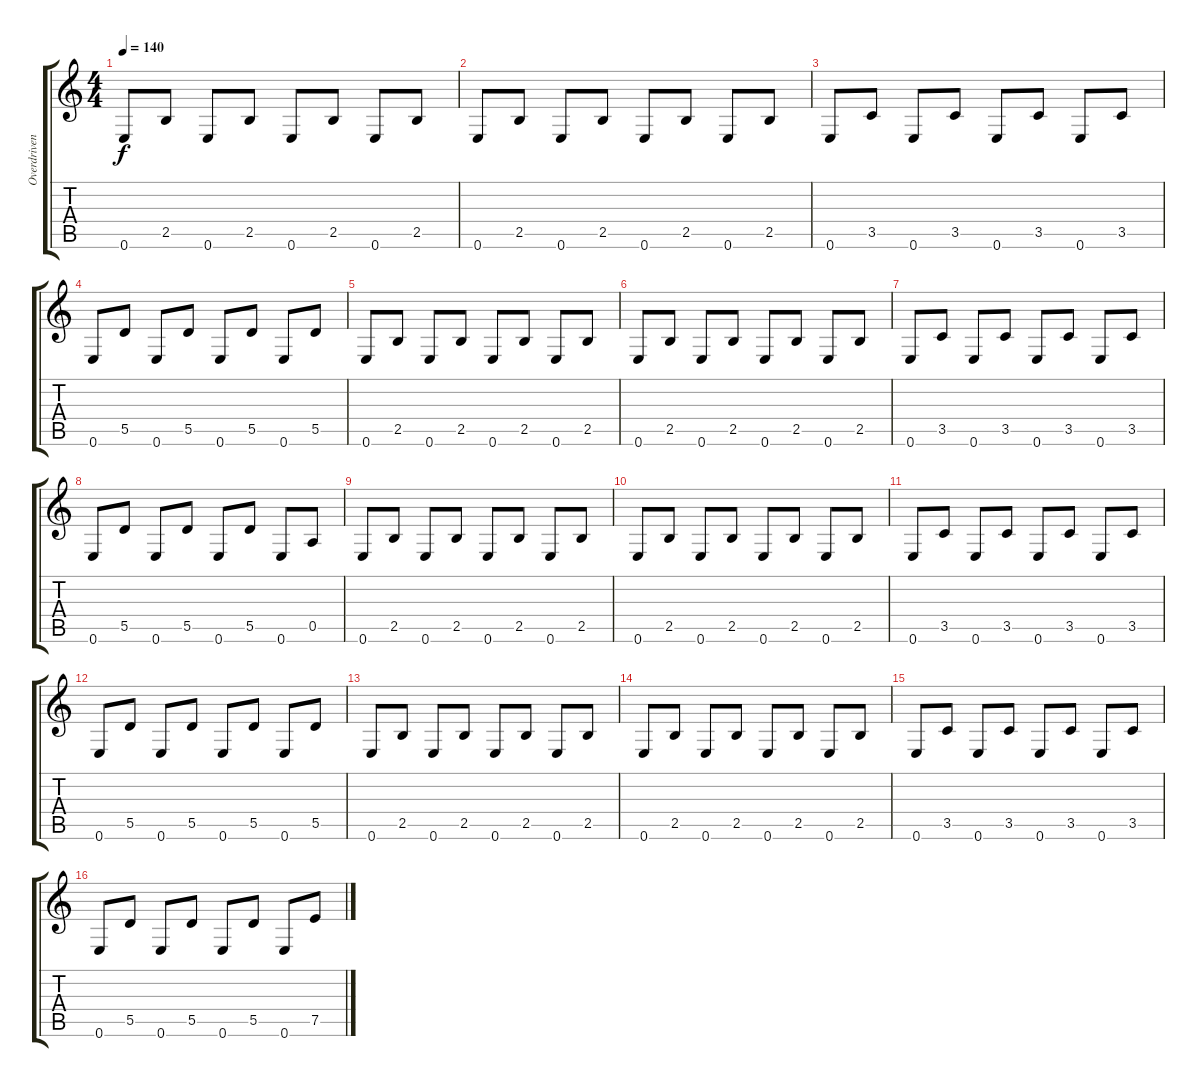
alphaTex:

\track ("Overdriven Gtr." "Overdriven") {instrument overdrivenguitar}
\staff {score tabs}
\tuning (E4 B3 G3 D3 A2 E2) {hide}
\ts (4 4)
\tempo 140
\clef g2
\ks c
0.6.8{dy f instrument overdrivenguitar} 2.5.8 0.6.8 2.5.8 0.6.8 2.5.8 0.6.8 2.5.8 |
0.6.8 2.5.8 0.6.8 2.5.8 0.6.8 2.5.8 0.6.8 2.5.8 |
0.6.8 3.5.8 0.6.8 3.5.8 0.6.8 3.5.8 0.6.8 3.5.8 |
0.6.8 5.5.8 0.6.8 5.5.8 0.6.8 5.5.8 0.6.8 5.5.8 |
0.6.8 2.5.8 0.6.8 2.5.8 0.6.8 2.5.8 0.6.8 2.5.8 |
0.6.8 2.5.8 0.6.8 2.5.8 0.6.8 2.5.8 0.6.8 2.5.8 |
0.6.8 3.5.8 0.6.8 3.5.8 0.6.8 3.5.8 0.6.8 3.5.8 |
0.6.8 5.5.8 0.6.8 5.5.8 0.6.8 5.5.8 0.6.8 0.5.8 |
0.6.8 2.5.8 0.6.8 2.5.8 0.6.8 2.5.8 0.6.8 2.5.8 |
0.6.8 2.5.8 0.6.8 2.5.8 0.6.8 2.5.8 0.6.8 2.5.8 |
0.6.8 3.5.8 0.6.8 3.5.8 0.6.8 3.5.8 0.6.8 3.5.8 |
0.6.8 5.5.8 0.6.8 5.5.8 0.6.8 5.5.8 0.6.8 5.5.8 |
0.6.8 2.5.8 0.6.8 2.5.8 0.6.8 2.5.8 0.6.8 2.5.8 |
0.6.8 2.5.8 0.6.8 2.5.8 0.6.8 2.5.8 0.6.8 2.5.8 |
0.6.8 3.5.8 0.6.8 3.5.8 0.6.8 3.5.8 0.6.8 3.5.8 |
0.6.8 5.5.8 0.6.8 5.5.8 0.6.8 5.5.8 0.6.8 7.5.8
